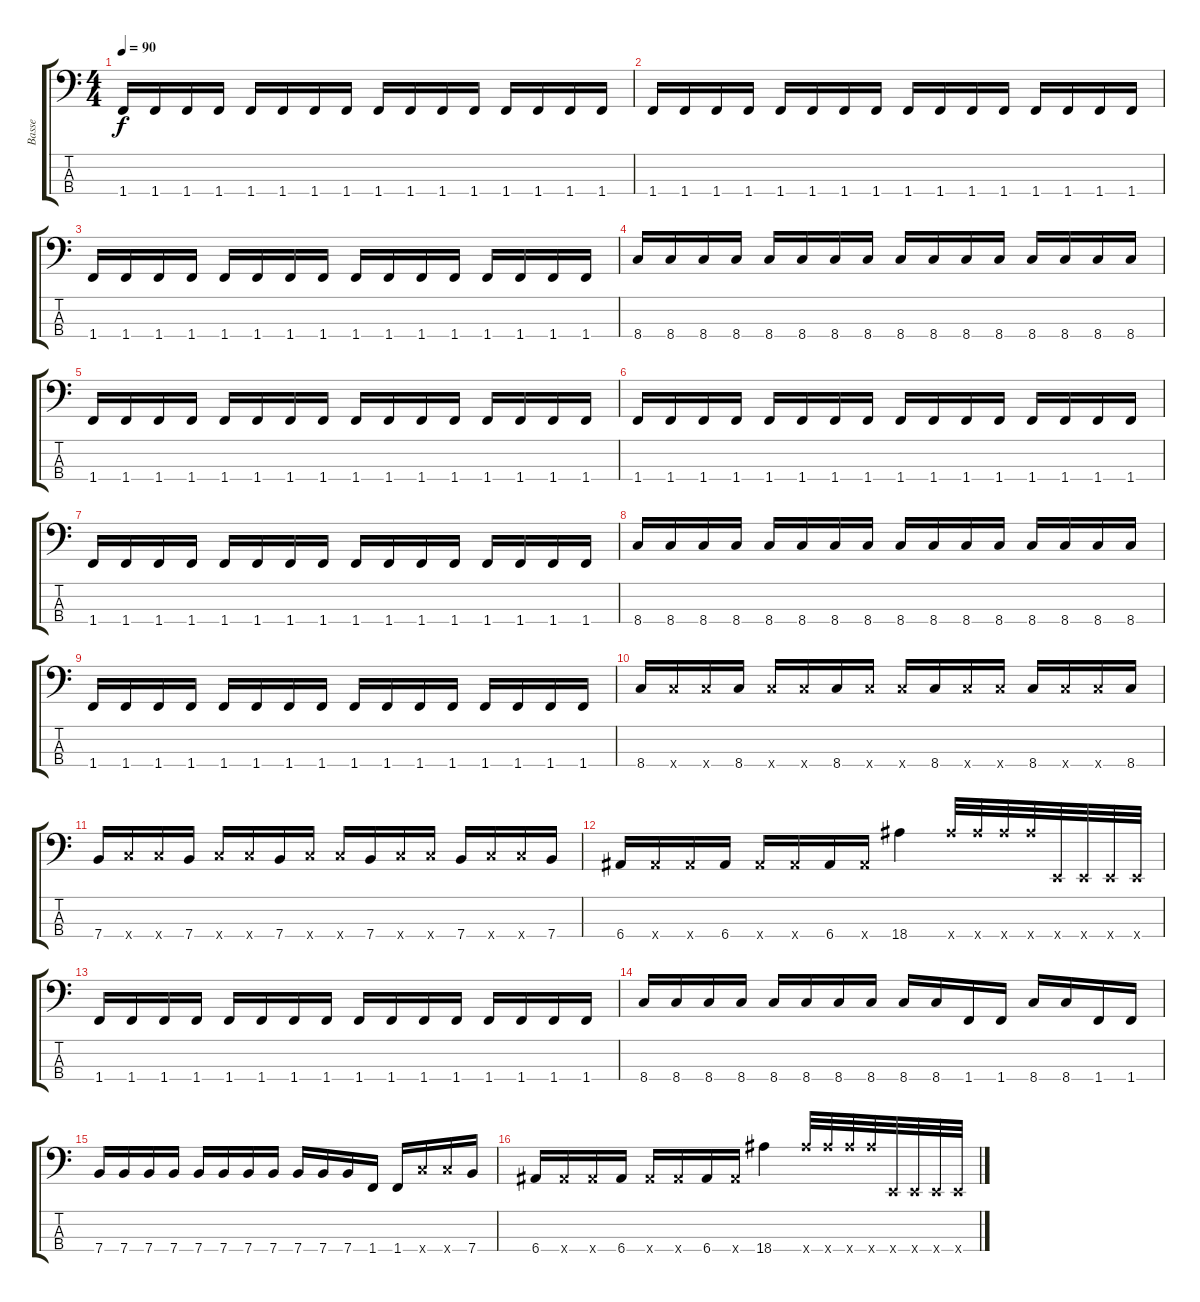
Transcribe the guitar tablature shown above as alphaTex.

\track ("Basse" "Basse") {instrument electricbasspick}
\staff {score tabs}
\tuning (G2 D2 A1 E1) {hide}
\ts (4 4)
\tempo 90
\clef f4
\ks c
1.4.16{dy f} 1.4.16 1.4.16 1.4.16 1.4.16 1.4.16 1.4.16 1.4.16 1.4.16 1.4.16 1.4.16 1.4.16 1.4.16 1.4.16 1.4.16 1.4.16 |
1.4.16 1.4.16 1.4.16 1.4.16 1.4.16 1.4.16 1.4.16 1.4.16 1.4.16 1.4.16 1.4.16 1.4.16 1.4.16 1.4.16 1.4.16 1.4.16 |
1.4.16 1.4.16 1.4.16 1.4.16 1.4.16 1.4.16 1.4.16 1.4.16 1.4.16 1.4.16 1.4.16 1.4.16 1.4.16 1.4.16 1.4.16 1.4.16 |
8.4.16 8.4.16 8.4.16 8.4.16 8.4.16 8.4.16 8.4.16 8.4.16 8.4.16 8.4.16 8.4.16 8.4.16 8.4.16 8.4.16 8.4.16 8.4.16 |
1.4.16 1.4.16 1.4.16 1.4.16 1.4.16 1.4.16 1.4.16 1.4.16 1.4.16 1.4.16 1.4.16 1.4.16 1.4.16 1.4.16 1.4.16 1.4.16 |
1.4.16 1.4.16 1.4.16 1.4.16 1.4.16 1.4.16 1.4.16 1.4.16 1.4.16 1.4.16 1.4.16 1.4.16 1.4.16 1.4.16 1.4.16 1.4.16 |
1.4.16 1.4.16 1.4.16 1.4.16 1.4.16 1.4.16 1.4.16 1.4.16 1.4.16 1.4.16 1.4.16 1.4.16 1.4.16 1.4.16 1.4.16 1.4.16 |
8.4.16 8.4.16 8.4.16 8.4.16 8.4.16 8.4.16 8.4.16 8.4.16 8.4.16 8.4.16 8.4.16 8.4.16 8.4.16 8.4.16 8.4.16 8.4.16 |
1.4.16 1.4.16 1.4.16 1.4.16 1.4.16 1.4.16 1.4.16 1.4.16 1.4.16 1.4.16 1.4.16 1.4.16 1.4.16 1.4.16 1.4.16 1.4.16 |
8.4.16 8.4{x}.16 8.4{x}.16 8.4.16 8.4{x}.16 8.4{x}.16 8.4.16 8.4{x}.16 8.4{x}.16 8.4.16 8.4{x}.16 8.4{x}.16 8.4.16 8.4{x}.16 8.4{x}.16 8.4.16 |
7.4.16 8.4{x}.16 8.4{x}.16 7.4.16 8.4{x}.16 8.4{x}.16 7.4.16 8.4{x}.16 8.4{x}.16 7.4.16 8.4{x}.16 8.4{x}.16 7.4.16 8.4{x}.16 8.4{x}.16 7.4.16 |
6.4.16 6.4{x}.16 6.4{x}.16 6.4.16 6.4{x}.16 6.4{x}.16 6.4.16 6.4{x}.16 18.4.4 18.4{x}.32 18.4{x}.32 18.4{x}.32 18.4{x}.32 0.4{x}.32 0.4{x}.32 0.4{x}.32 0.4{x}.32 |
1.4.16 1.4.16 1.4.16 1.4.16 1.4.16 1.4.16 1.4.16 1.4.16 1.4.16 1.4.16 1.4.16 1.4.16 1.4.16 1.4.16 1.4.16 1.4.16 |
8.4.16 8.4.16 8.4.16 8.4.16 8.4.16 8.4.16 8.4.16 8.4.16 8.4.16 8.4.16 1.4.16 1.4.16 8.4.16 8.4.16 1.4.16 1.4.16 |
7.4.16 7.4.16 7.4.16 7.4.16 7.4.16 7.4.16 7.4.16 7.4.16 7.4.16 7.4.16 7.4.16 1.4.16 1.4.16 8.4{x}.16 8.4{x}.16 7.4.16 |
6.4.16 6.4{x}.16 6.4{x}.16 6.4.16 6.4{x}.16 6.4{x}.16 6.4.16 6.4{x}.16 18.4.4 18.4{x}.32 18.4{x}.32 18.4{x}.32 18.4{x}.32 0.4{x}.32 0.4{x}.32 0.4{x}.32 0.4{x}.32
